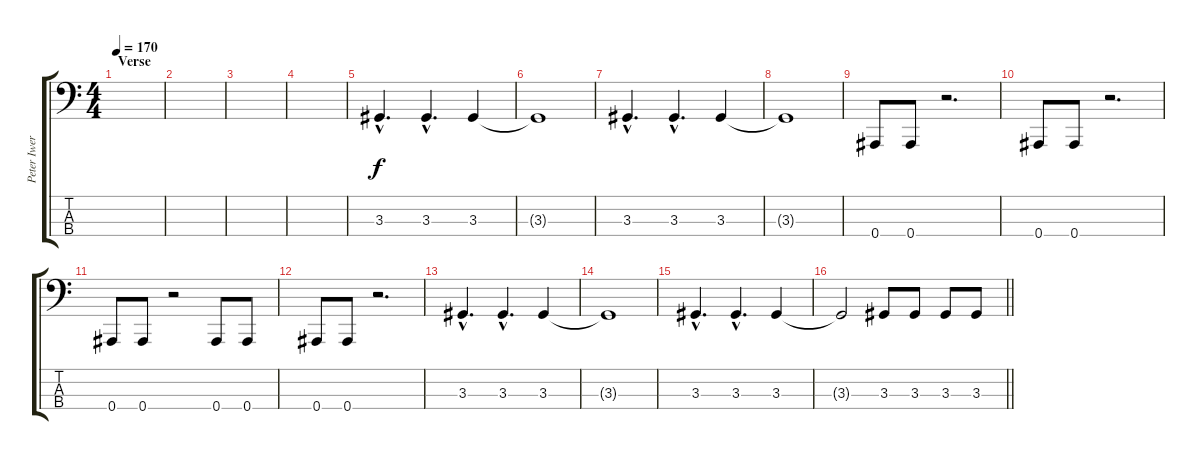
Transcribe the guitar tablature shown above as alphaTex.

\track ("Peter Iwers" "Peter Iwer") {instrument electricbasspick}
\staff {score tabs}
\tuning (Eb2 Bb1 F1 Bb0) {hide}
\ts (4 4)
\section ("" "Verse")
\tempo 170
\clef f4
\ks c
|
|
|
|
3.3{hac}.4{d} 3.3{hac}.4{d} 3.3.4 |
3.3{t}.1 |
3.3{hac}.4{d} 3.3{hac}.4{d} 3.3.4 |
3.3{t}.1 |
0.4.8 0.4.8 r.2{d} |
0.4.8 0.4.8 r.2{d} |
0.4.8 0.4.8 r.2 0.4.8 0.4.8 |
0.4.8 0.4.8 r.2{d} |
3.3{hac}.4{d} 3.3{hac}.4{d} 3.3.4 |
3.3{t}.1 |
3.3{hac}.4{d} 3.3{hac}.4{d} 3.3.4 |
\barLineRight lightlight
3.3{t}.2 3.3.8 3.3.8 3.3.8 3.3.8
